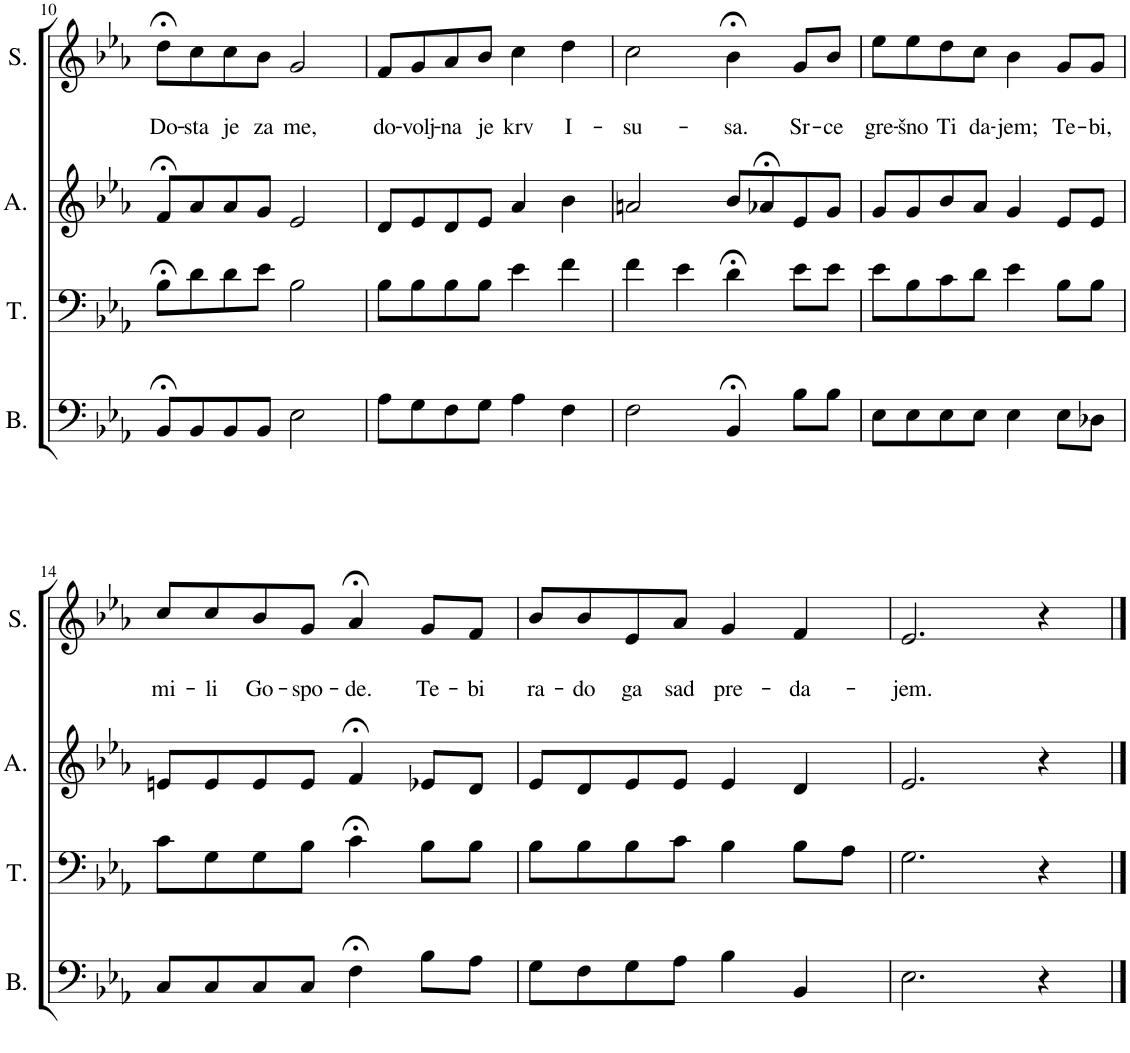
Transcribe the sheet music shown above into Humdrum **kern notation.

**kern	**kern	**kern	**kern	**text	**text
*part4	*part3	*part2	*part1	*part1	*part1
*staff4	*staff3	*staff2	*staff1	*staff1	*staff1
*I"Bass	*I"Tenor	*I"Alto	*I"Soprano	*	*
*I'B.	*I'T.	*I'A.	*I'S.	*	*
!!LO:PB:g=z
*clefF4	*clefF4	*clefG2	*clefG2	*	*
*k[b-e-a-]	*k[b-e-a-]	*k[b-e-a-]	*k[b-e-a-]	*	*
*M4/4	*M4/4	*M4/4	*M4/4	*	*
=10	=10	=10	=10	=10	=10
!	!	!	!	!	!LO:LY:b
8BB-;</L	8B-;<\L	8f;</L	8dd;<\L	.	Do-
!	!	!	!	!	!LO:LY:b
8BB-/	8d\	8a-/	8cc\	.	-sta
!	!	!	!	!	!LO:LY:b
8BB-/	8d\	8a-/	8cc\	.	je
!	!	!	!	!	!LO:LY:b
8BB-/J	8e-\J	8g/J	8b-\J	.	za
!	!	!	!	!	!LO:LY:b
2E-\	2B-\	2e-/	2g/	.	me,
=11	=11	=11	=11	=11	=11
!	!	!	!	!	!LO:LY:b
8A-\L	8B-\L	8d/L	8f/L	.	do-
!	!	!	!	!	!LO:LY:b
8G\	8B-\	8e-/	8g/	.	-volj-
!	!	!	!	!	!LO:LY:b
8F\	8B-\	8d/	8a-/	.	-na
!	!	!	!	!	!LO:LY:b
8G\J	8B-\J	8e-/J	8b-/J	.	je
!	!	!	!	!	!LO:LY:b
4A-\	4e-\	4a-/	4cc\	.	krv
!	!	!	!	!	!LO:LY:b
4F\	4f\	4b-\	4dd\	.	I-
=12	=12	=12	=12	=12	=12
!	!	!	!	!	!LO:LY:b
2F\	4f\	2an/	2cc\	.	-su-
.	4e-\	.	.	.	.
!	!	!	!	!	!LO:LY:b
4BB-;</	4d;<\	8b-/L	4b-;<\	.	-sa.
.	.	8a-X;</	.	.	.
!	!	!	!	!	!LO:LY:b
8B-\L	8e-\L	8e-/	8g/L	.	Sr-
!	!	!	!	!	!LO:LY:b
8B-\J	8e-\J	8g/J	8b-/J	.	-ce
=13	=13	=13	=13	=13	=13
!	!	!	!	!	!LO:LY:b
8E-\L	8e-\L	8g/L	8ee-\L	.	gre-
!	!	!	!	!	!LO:LY:b
8E-\	8B-\	8g/	8ee-\	.	-šno
!	!	!	!	!	!LO:LY:b
8E-\	8c\	8b-/	8dd\	.	Ti
!	!	!	!	!	!LO:LY:b
8E-\J	8d\J	8a-/J	8cc\J	.	da-
!	!	!	!	!	!LO:LY:b
4E-\	4e-\	4g/	4b-\	.	-jem;
!	!	!	!	!	!LO:LY:b
8E-\L	8B-\L	8e-/L	8g/L	.	Te-
!	!	!	!	!	!LO:LY:b
8D-X\J	8B-\J	8e-/J	8g/J	.	-bi,
!!LO:LB:g=z
=14	=14	=14	=14	=14	=14
!	!	!	!	!	!LO:LY:b
8C/L	8c\L	8en/L	8cc/L	.	mi-
!	!	!	!	!	!LO:LY:b
8C/	8G\	8e/	8cc/	.	-li
!	!	!	!	!	!LO:LY:b
8C/	8G\	8e/	8b-/	.	Go-
!	!	!	!	!	!LO:LY:b
8C/J	8B-\J	8e/J	8g/J	.	-spo-
!	!	!	!	!	!LO:LY:b
4F;<\	4c;<\	4f;</	4a-;</	.	-de.
!	!	!	!	!	!LO:LY:b
8B-\L	8B-\L	8e-X/L	8g/L	.	Te-
!	!	!	!	!	!LO:LY:b
8A-\J	8B-\J	8d/J	8f/J	.	-bi
=15	=15	=15	=15	=15	=15
!	!	!	!	!	!LO:LY:b
8G\L	8B-\L	8e-/L	8b-/L	.	ra-
!	!	!	!	!	!LO:LY:b
8F\	8B-\	8d/	8b-/	.	-do
!	!	!	!	!	!LO:LY:b
8G\	8B-\	8e-/	8e-/	.	ga
!	!	!	!	!	!LO:LY:b
8A-\J	8c\J	8e-/J	8a-/J	.	sad
!	!	!	!	!	!LO:LY:b
4B-\	4B-\	4e-/	4g/	.	pre-
!	!	!	!	!	!LO:LY:b
4BB-/	8B-\L	4d/	4f/	.	-da-
.	8A-\J	.	.	.	.
=16	=16	=16	=16	=16	=16
!	!	!	!	!	!LO:LY:b
2.E-\	2.G\	2.e-/	2.e-/	.	-jem.
4r	4r	4r	4r	.	.
==	==	==	==	==	==
*-	*-	*-	*-	*-	*-
